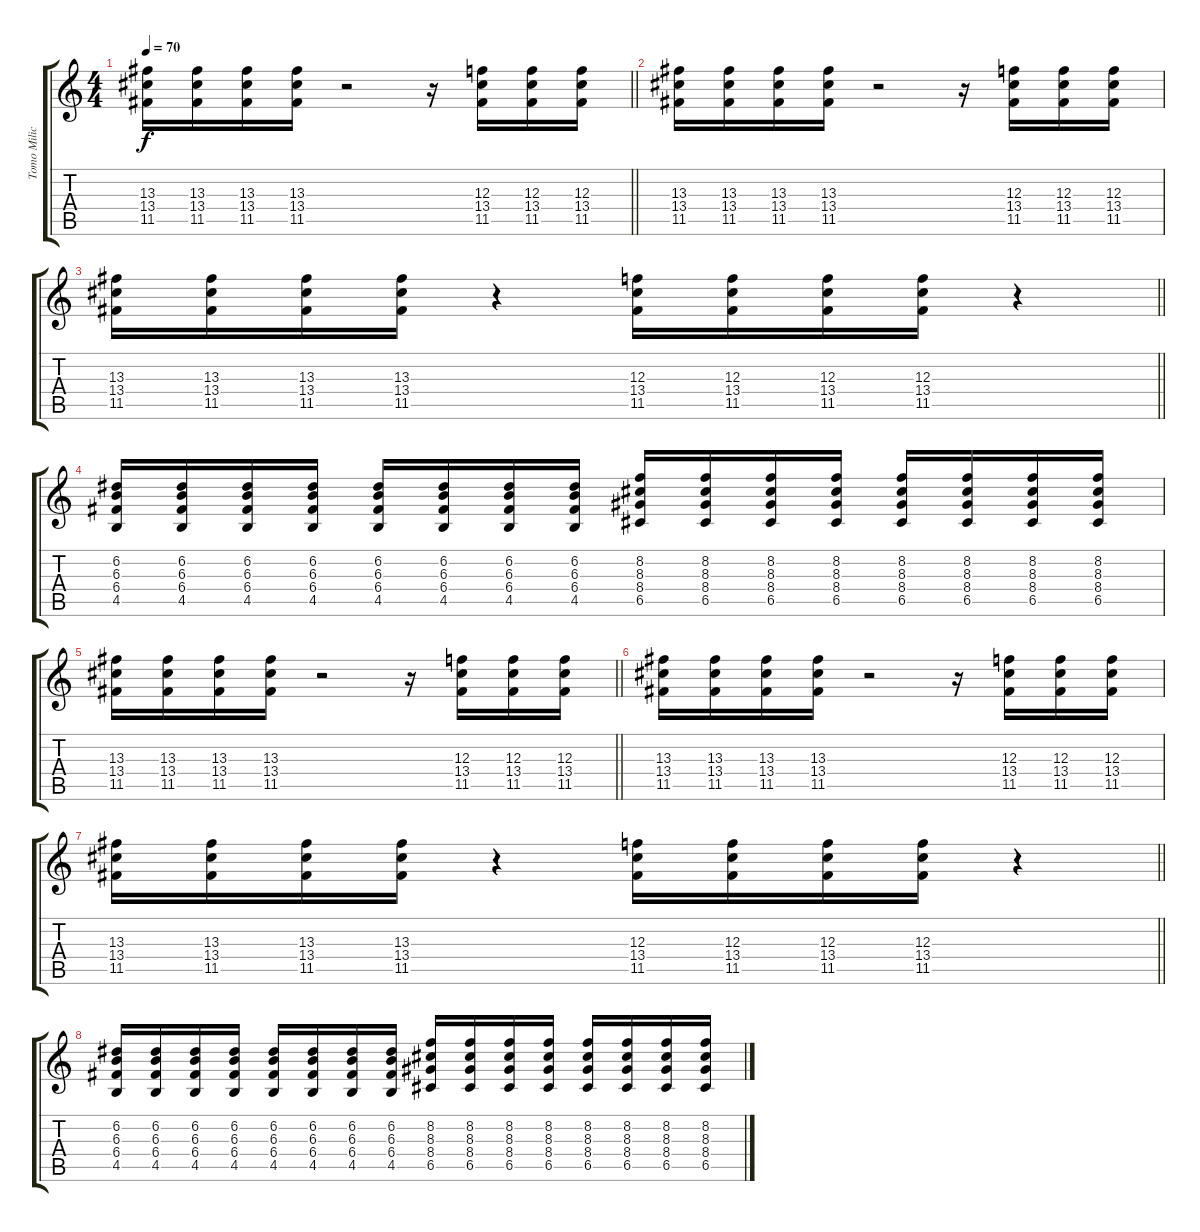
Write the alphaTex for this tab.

\track ("Tomo Milicevic - Guitar" "Tomo Milic") {instrument distortionguitar}
\staff {score tabs}
\tuning (D4 A3 F3 C3 G2 C2) {hide}
\ts (4 4)
\tempo 70
\clef g2
\barLineRight lightlight
\ks c
(13.3 13.4 11.5).16{dy f} (13.3 13.4 11.5).16 (13.3 13.4 11.5).16 (13.3 13.4 11.5).16 r.2 r.16 (12.3 13.4 11.5).16 (12.3 13.4 11.5).16 (12.3 13.4 11.5).16 |
(13.3 13.4 11.5).16 (13.3 13.4 11.5).16 (13.3 13.4 11.5).16 (13.3 13.4 11.5).16 r.2 r.16 (12.3 13.4 11.5).16 (12.3 13.4 11.5).16 (12.3 13.4 11.5).16 |
\barLineRight lightlight
(13.3 13.4 11.5).16 (13.3 13.4 11.5).16 (13.3 13.4 11.5).16 (13.3 13.4 11.5).16 r.4 (12.3 13.4 11.5).16 (12.3 13.4 11.5).16 (12.3 13.4 11.5).16 (12.3 13.4 11.5).16 r.4 |
(6.2 6.3 6.4 4.5).16 (6.2 6.3 6.4 4.5).16 (6.2 6.3 6.4 4.5).16 (6.2 6.3 6.4 4.5).16 (6.2 6.3 6.4 4.5).16 (6.2 6.3 6.4 4.5).16 (6.2 6.3 6.4 4.5).16 (6.2 6.3 6.4 4.5).16 (8.2 8.3 8.4 6.5).16 (8.2 8.3 8.4 6.5).16 (8.2 8.3 8.4 6.5).16 (8.2 8.3 8.4 6.5).16 (8.2 8.3 8.4 6.5).16 (8.2 8.3 8.4 6.5).16 (8.2 8.3 8.4 6.5).16 (8.2 8.3 8.4 6.5).16 |
\barLineRight lightlight
(13.3 13.4 11.5).16 (13.3 13.4 11.5).16 (13.3 13.4 11.5).16 (13.3 13.4 11.5).16 r.2 r.16 (12.3 13.4 11.5).16 (12.3 13.4 11.5).16 (12.3 13.4 11.5).16 |
(13.3 13.4 11.5).16 (13.3 13.4 11.5).16 (13.3 13.4 11.5).16 (13.3 13.4 11.5).16 r.2 r.16 (12.3 13.4 11.5).16 (12.3 13.4 11.5).16 (12.3 13.4 11.5).16 |
\barLineRight lightlight
(13.3 13.4 11.5).16 (13.3 13.4 11.5).16 (13.3 13.4 11.5).16 (13.3 13.4 11.5).16 r.4 (12.3 13.4 11.5).16 (12.3 13.4 11.5).16 (12.3 13.4 11.5).16 (12.3 13.4 11.5).16 r.4 |
(6.2 6.3 6.4 4.5).16 (6.2 6.3 6.4 4.5).16 (6.2 6.3 6.4 4.5).16 (6.2 6.3 6.4 4.5).16 (6.2 6.3 6.4 4.5).16 (6.2 6.3 6.4 4.5).16 (6.2 6.3 6.4 4.5).16 (6.2 6.3 6.4 4.5).16 (8.2 8.3 8.4 6.5).16 (8.2 8.3 8.4 6.5).16 (8.2 8.3 8.4 6.5).16 (8.2 8.3 8.4 6.5).16 (8.2 8.3 8.4 6.5).16 (8.2 8.3 8.4 6.5).16 (8.2 8.3 8.4 6.5).16 (8.2 8.3 8.4 6.5).16
